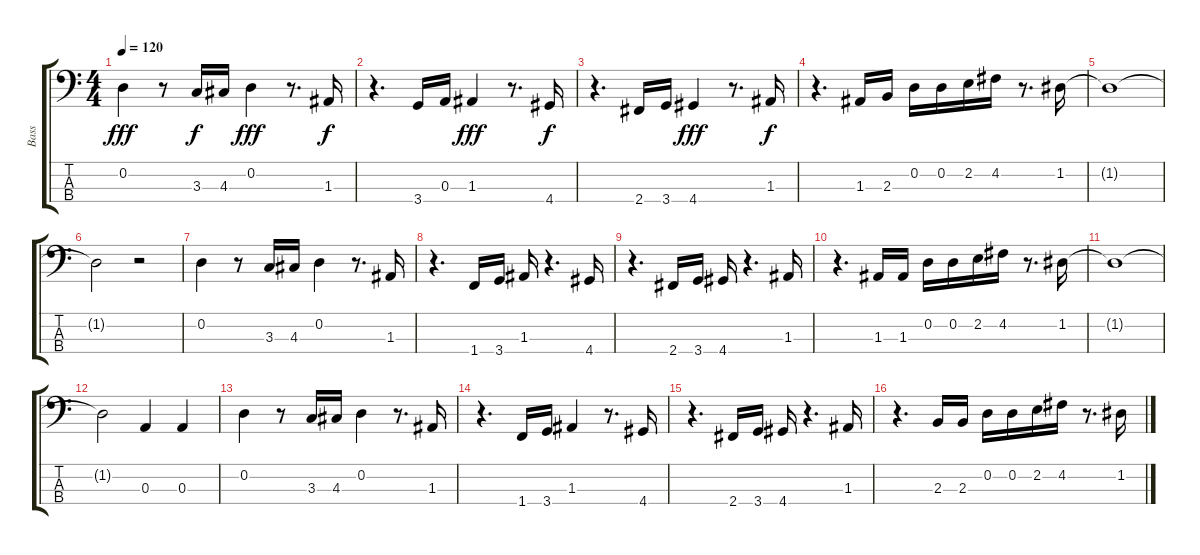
\track ("Bass" "Bass") {instrument fretlessbass}
\staff {score tabs}
\tuning (G2 D2 A1 E1) {hide}
\ts (4 4)
\tempo 120
\clef f4
\ks c
0.2.4{dy fff} r.8 3.3.16{dy f} 4.3.16 0.2.4{dy fff} r.8{d} 1.3.16{dy f} |
r.4{d} 3.4.16 0.3.16 1.3.4{dy fff} r.8{d} 4.4.16{dy f} |
r.4{d} 2.4.16 3.4.16 4.4.4{dy fff} r.8{d} 1.3.16{dy f} |
r.4{d} 1.3.16 2.3.16 0.2.16 0.2.16 2.2.16 4.2.16 r.8{d} 1.2.16 |
1.2{t}.1 |
1.2{t}.2 r.2 |
0.2.4 r.8 3.3.16 4.3.16 0.2.4 r.8{d} 1.3.16 |
r.4{d} 1.4.16 3.4.16 1.3.16 r.4{d} 4.4.16 |
r.4{d} 2.4.16 3.4.16 4.4.16 r.4{d} 1.3.16 |
r.4{d} 1.3.16 1.3.16 0.2.16 0.2.16 2.2.16 4.2.16 r.8{d} 1.2.16 |
1.2{t}.1 |
1.2{t}.2 0.3.4 0.3.4 |
0.2.4 r.8 3.3.16 4.3.16 0.2.4 r.8{d} 1.3.16 |
r.4{d} 1.4.16 3.4.16 1.3.4 r.8{d} 4.4.16 |
r.4{d} 2.4.16 3.4.16 4.4.16 r.4{d} 1.3.16 |
r.4{d} 2.3.16 2.3.16 0.2.16 0.2.16 2.2.16 4.2.16 r.8{d} 1.2.16
